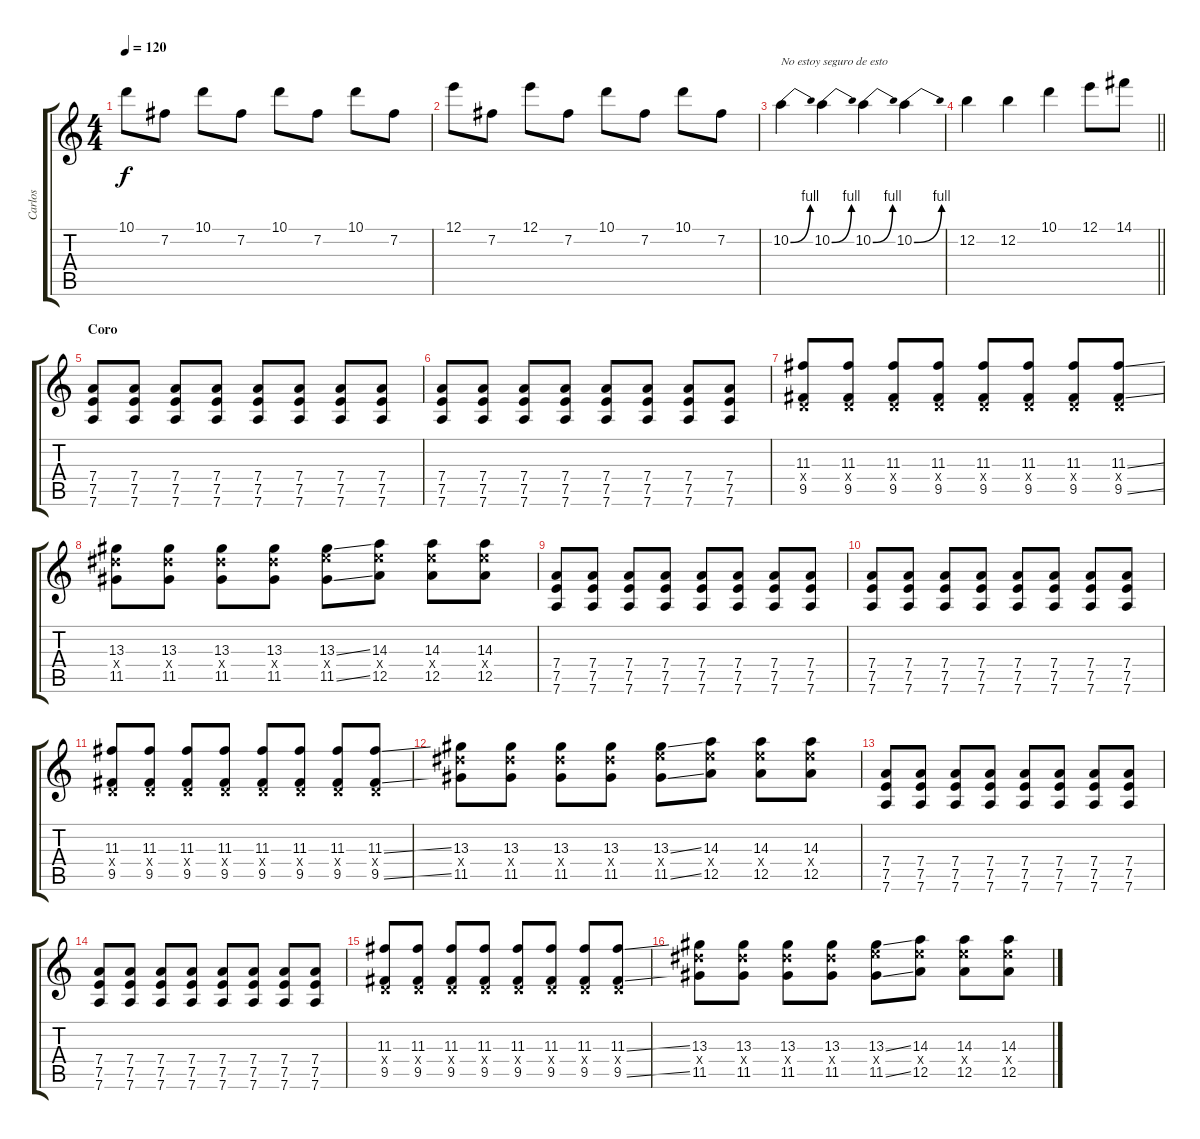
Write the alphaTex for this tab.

\track ("Carlos" "Carlos") {instrument overdrivenguitar}
\staff {score tabs}
\tuning (E4 B3 G3 D3 A2 D2) {hide}
\ts (4 4)
\tempo 120
\clef g2
\ks c
10.1.8{dy f} 7.2.8 10.1.8 7.2.8 10.1.8 7.2.8 10.1.8 7.2.8 |
12.1.8 7.2.8 12.1.8 7.2.8 10.1.8 7.2.8 10.1.8 7.2.8 |
10.2{be (bend 0 0 60 4)}.4{txt "No estoy seguro de esto"} 10.2{be (bend 0 0 60 4)}.4 10.2{be (bend 0 0 60 4)}.4 10.2{be (bend 0 0 60 4)}.4 |
\barLineRight lightlight
12.2.4 12.2.4 10.1.4 12.1.8 14.1.8 |
\section ("" "Coro")
(7.4 7.5 7.6).8{instrument distortionguitar} (7.4 7.5 7.6).8 (7.4 7.5 7.6).8 (7.4 7.5 7.6).8 (7.4 7.5 7.6).8 (7.4 7.5 7.6).8 (7.4 7.5 7.6).8 (7.4 7.5 7.6).8 |
(7.4 7.5 7.6).8 (7.4 7.5 7.6).8 (7.4 7.5 7.6).8 (7.4 7.5 7.6).8 (7.4 7.5 7.6).8 (7.4 7.5 7.6).8 (7.4 7.5 7.6).8 (7.4 7.5 7.6).8 |
(11.3 0.4{x} 9.5).8 (11.3 0.4{x} 9.5).8 (11.3 0.4{x} 9.5).8 (11.3 0.4{x} 9.5).8 (11.3 0.4{x} 9.5).8 (11.3 0.4{x} 9.5).8 (11.3 0.4{x} 9.5).8 (11.3{ss} 0.4{x} 9.5{ss}).8 |
(13.3 13.4{x} 11.5).8 (13.3 13.4{x} 11.5).8 (13.3 13.4{x} 11.5).8 (13.3 13.4{x} 11.5).8 (13.3{ss} 14.4{x} 11.5{ss}).8 (14.3 14.4{x} 12.5).8 (14.3 14.4{x} 12.5).8 (14.3 14.4{x} 12.5).8 |
(7.4 7.5 7.6).8{instrument distortionguitar} (7.4 7.5 7.6).8 (7.4 7.5 7.6).8 (7.4 7.5 7.6).8 (7.4 7.5 7.6).8 (7.4 7.5 7.6).8 (7.4 7.5 7.6).8 (7.4 7.5 7.6).8 |
(7.4 7.5 7.6).8 (7.4 7.5 7.6).8 (7.4 7.5 7.6).8 (7.4 7.5 7.6).8 (7.4 7.5 7.6).8 (7.4 7.5 7.6).8 (7.4 7.5 7.6).8 (7.4 7.5 7.6).8 |
(11.3 0.4{x} 9.5).8 (11.3 0.4{x} 9.5).8 (11.3 0.4{x} 9.5).8 (11.3 0.4{x} 9.5).8 (11.3 0.4{x} 9.5).8 (11.3 0.4{x} 9.5).8 (11.3 0.4{x} 9.5).8 (11.3{ss} 0.4{x} 9.5{ss}).8 |
(13.3 13.4{x} 11.5).8 (13.3 13.4{x} 11.5).8 (13.3 13.4{x} 11.5).8 (13.3 13.4{x} 11.5).8 (13.3{ss} 14.4{x} 11.5{ss}).8 (14.3 14.4{x} 12.5).8 (14.3 14.4{x} 12.5).8 (14.3 14.4{x} 12.5).8 |
(7.4 7.5 7.6).8 (7.4 7.5 7.6).8 (7.4 7.5 7.6).8 (7.4 7.5 7.6).8 (7.4 7.5 7.6).8 (7.4 7.5 7.6).8 (7.4 7.5 7.6).8 (7.4 7.5 7.6).8 |
(7.4 7.5 7.6).8 (7.4 7.5 7.6).8 (7.4 7.5 7.6).8 (7.4 7.5 7.6).8 (7.4 7.5 7.6).8 (7.4 7.5 7.6).8 (7.4 7.5 7.6).8 (7.4 7.5 7.6).8 |
(11.3 0.4{x} 9.5).8 (11.3 0.4{x} 9.5).8 (11.3 0.4{x} 9.5).8 (11.3 0.4{x} 9.5).8 (11.3 0.4{x} 9.5).8 (11.3 0.4{x} 9.5).8 (11.3 0.4{x} 9.5).8 (11.3{ss} 0.4{x} 9.5{ss}).8 |
(13.3 13.4{x} 11.5).8 (13.3 13.4{x} 11.5).8 (13.3 13.4{x} 11.5).8 (13.3 13.4{x} 11.5).8 (13.3{ss} 14.4{x} 11.5{ss}).8 (14.3 14.4{x} 12.5).8 (14.3 14.4{x} 12.5).8 (14.3 14.4{x} 12.5).8
